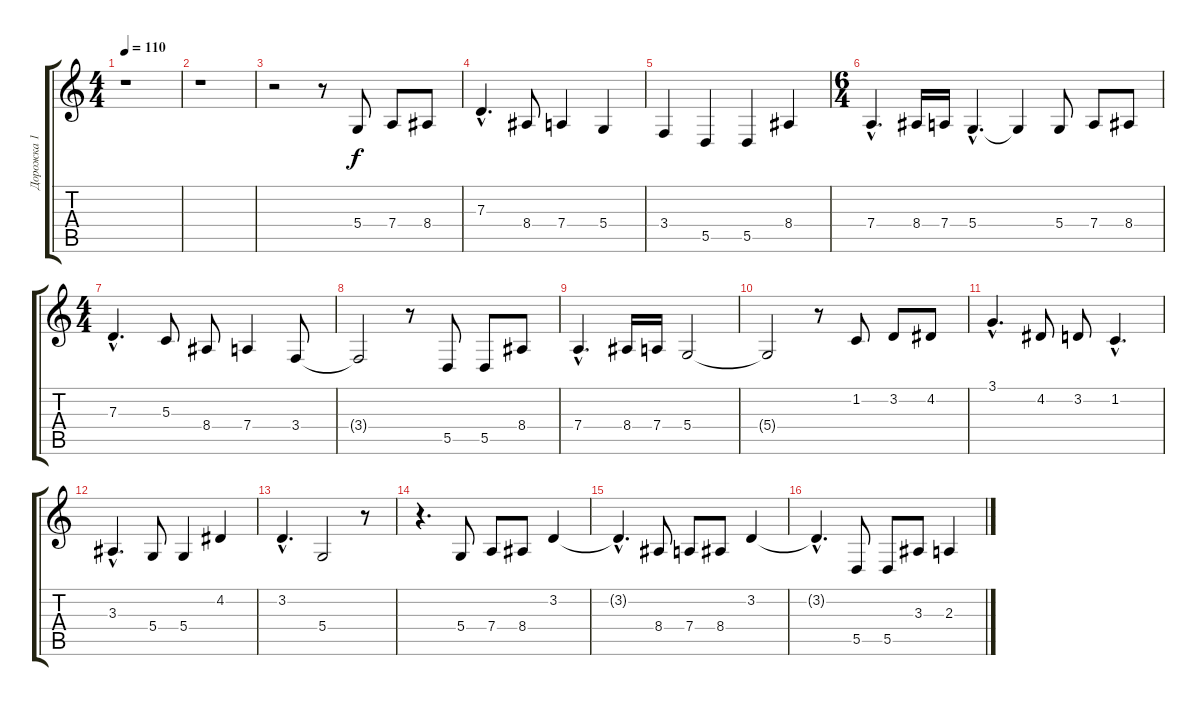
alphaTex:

\track ("Дорожка 1" "Дорожка 1") {instrument electricpiano1}
\staff {score tabs}
\tuning (E4 B3 G3 D3 A2 E2) {hide}
\ts (4 4)
\tempo 110
\clef g2
\ks c
r.1{dy f} |
r.1 |
r.2 r.8 5.4.8 7.4.8 8.4.8 |
7.3{hac}.4{d} 8.4.8 7.4.4 5.4.4 |
3.4.4 5.5.4 5.5.4 8.4.4 |
\ts (6 4)
7.4{hac}.4{d} 8.4.16 7.4.16 5.4{hac}.4{d} 5.4{t}.4 5.4.8 7.4.8 8.4.8 |
\ts (4 4)
7.3{hac}.4{d} 5.3.8 8.4.8 7.4.4 3.4.8 |
3.4{t}.2 r.8 5.5.8 5.5.8 8.4.8 |
7.4{hac}.4{d} 8.4.16 7.4.16 5.4.2 |
5.4{t}.2 r.8 1.2.8 3.2.8 4.2.8 |
3.1{hac}.4{d} 4.2.8 3.2.8 1.2{hac}.4{d} |
3.3{hac}.4{d} 5.4.8 5.4.4 4.2.4 |
3.2{hac}.4{d} 5.4.2 r.8 |
r.4{d} 5.4.8 7.4.8 8.4.8 3.2.4 |
3.2{hac t}.4{d} 8.4.8 7.4.8 8.4.8 3.2.4 |
3.2{hac t}.4{d} 5.5.8 5.5.8 3.3.8 2.3.4
